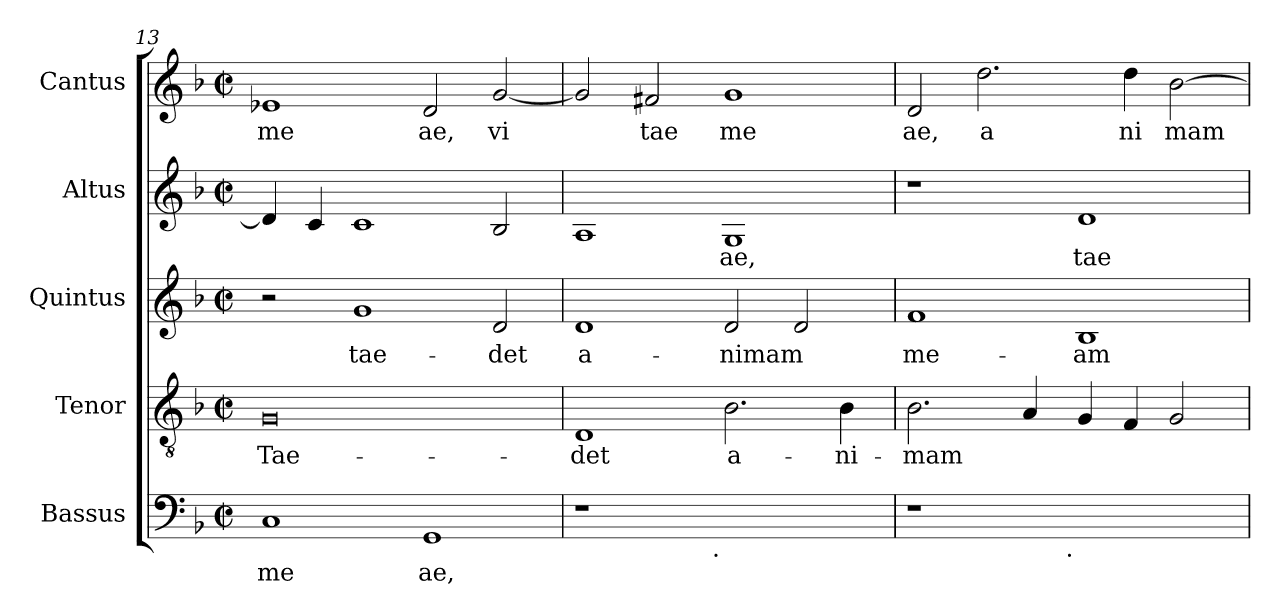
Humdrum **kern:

**kern	**text	**kern	**text	**kern	**text	**kern	**text	**kern	**text
*part5	*part5	*part4	*part4	*part3	*part3	*part2	*part2	*part1	*part1
*staff5	*staff5	*staff4	*staff4	*staff3	*staff3	*staff2	*staff2	*staff1	*staff1
*I"Bassus	*	*I"Tenor	*	*I"Quintus	*	*I"Altus	*	*I"Cantus	*
!!LO:PB:g=z
*clefF4	*	*clefGv2	*	*clefG2	*	*clefG2	*	*clefG2	*
*k[b-]	*	*k[b-]	*	*k[b-]	*	*k[b-]	*	*k[b-]	*
*F:	*	*F:	*	*F:	*	*F:	*	*F:	*
*M2/2	*	*M2/2	*	*M2/2	*	*M2/2	*	*M2/2	*
*met(c|)	*	*met(c|)	*	*met(c|)	*	*met(c|)	*	*met(c|)	*
=13	=13	=13	=13	=13	=13	=13	=13	=13	=13
!	!LO:LY:b	!	!LO:LY:b:cj	!	!	!	!LO:LY:b	!	!LO:LY:b:cj
1C	me	0G	Tae-	2r	.	4d/]	.	1e-X	me
!	!	!	!	!	!	!	!LO:LY:b	!	!
.	.	.	.	.	.	4c/	.	.	.
!	!	!	!	!	!LO:LY:b:cj	!	!LO:LY:b	!	!
.	.	.	.	1g	tae-	1c	.	.	.
!	!LO:LY:b	!	!	!	!	!	!	!	!LO:LY:b:cj
1GG	ae,	.	.	.	.	.	.	2d/	ae,
!	!	!	!	!	!LO:LY:b:cj	!	!LO:LY:b	!	!LO:LY:b:cj
.	.	.	.	2d/	-det	2B-/	.	[<2g/	vi
=14	=14	=14	=14	=14	=14	=14	=14	=14	=14
!	!	!	!LO:LY:b:cj	!	!LO:LY:b:cj	!	!LO:LY:b	!	!LO:LY:b:cj
*^	*	*	*	*	*	*	*	*	*
1r	2ryy	.	1D	-det	1d	a-	1A	.	2g/]	.
!	!	!	!	!	!	!	!	!	!	!LO:LY:b:cj
.	4...ryy	.	.	.	.	.	.	.	2f#X/	tae
!	!LO:TX:b:t=.	!	!	!	!	!	!	!	!	!
.	1ryy	.	.	.	.	.	.	.	.	.
!	!	!	!	!LO:LY:b:cj	!	!LO:LY:b:cj	!	!LO:LY:b	!	!LO:LY:b:cj
1ryy	.	.	2.B-\	a-	2d/	-nimam	1G	ae,	1g	me
!	!	!	!	!	!	!LO:LY:b:cj	!	!	!	!
.	.	.	.	.	2d/	.	.	.	.	.
!	!	!	!	!LO:LY:b:cj	!	!	!	!	!	!
.	.	.	4B-\	-ni-	.	.	.	.	.	.
.	32ryy	.	.	.	.	.	.	.	.	.
=15	=15	=15	=15	=15	=15	=15	=15	=15	=15	=15
!	!	!	!	!LO:LY:b:cj	!	!LO:LY:b:cj	!	!	!	!LO:LY:b:cj
1r	2ryy	.	2.B-\	-mam	1f	me-	1r	.	2d/	ae,
!	!	!	!	!	!	!	!	!	!	!LO:LY:b:cj
.	4...ryy	.	.	.	.	.	.	.	2.dd\	a
!	!	!	!	!LO:LY:b:cj	!	!	!	!	!	!
.	.	.	4A/	.	.	.	.	.	.	.
!	!LO:TX:b:t=.	!	!	!	!	!	!	!	!	!
.	1ryy	.	.	.	.	.	.	.	.	.
!	!	!	!	!LO:LY:b:cj	!	!LO:LY:b:cj	!	!LO:LY:b	!	!
1ryy	.	.	4G/	.	1B-	-am	1d	tae	.	.
!	!	!	!	!LO:LY:b:cj	!	!	!	!	!	!LO:LY:b:cj
.	.	.	4F/	.	.	.	.	.	4dd\	ni
!	!	!	!	!LO:LY:b:cj	!	!	!	!	!	!LO:LY:b:cj
.	.	.	2G/	.	.	.	.	.	[>2b-\	mam
.	32ryy	.	.	.	.	.	.	.	.	.
*v	*v	*	*	*	*	*	*	*	*	*
=	=	=	=	=	=	=	=	=	=
*-	*-	*-	*-	*-	*-	*-	*-	*-	*-
